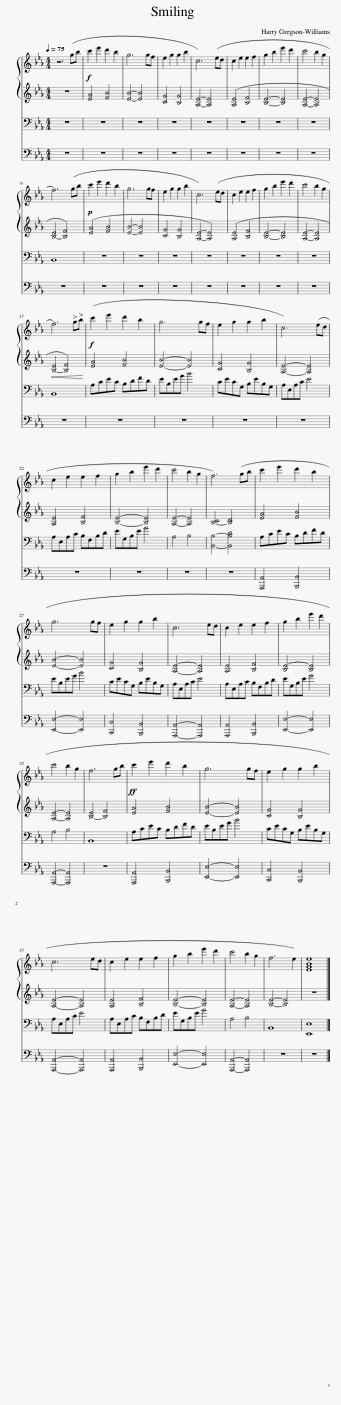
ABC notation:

X:1
%%score { 1 | 2 | 3 | 4 }
L:1/8
Q:1/4=75
M:4/4
I:linebreak $
K:Eb
V:1 treble
V:2 treble
V:3 bass
V:4 bass
V:1
 z6 (gb |!f! c'2 e'2 d'2 b2 | g6 gf | e2 g2 g2 b2 | c6) (ed | %5
 c2 e2 e2 f2 | g2 b2 e'2 d'2 | c'4 b2 g2 |$ f6) (gb |!p! c'2 e'2 d'2 b2 | %10
 g6 gf | e2 g2 g2 b2 | c6) (ed | c2 e2 e2 f2 | g2 b2 e'2 d'2 | %15
 c'4 b2 g2 |$ f6) gb |!f! (c'2 e'2 d'2 b2 | g6 gf | e2 g2 g2 b2 | %20
 c6) (ed |$ c2 e2 e2 f2 | g2 b2 e'2 d'2 | c'4 b2 g2 | f6) (gb | %25
 c'2 e'2 d'2 b2 |$ g6 gf | e2 g2 g2 b2 | c6 ed | c2 e2 e2 f2 | %30
 g2 b2 e'2 d'2 |$ c'4 b2 g2 | f6 gb |!ff! c'2 e'2 d'2 b2 | g6 gf | %35
 e2 g2 g2 b2 |$ c6 ed | c2 e2 e2 f2 | g2 b2 e'2 d'2 | c'4 b2 g2 | %40
 f6 e2) | [EGBe]8 |] %42
V:2
 z8 | [EA]4 [FB]4 | [EB]4- [EB]4 | [CG]4 [B,G]4 | [A,E]4- [A,E]4 | %5
 ([A,E]4 [B,F]4 | [B,E]4- [B,E]4 | [A,E]4- [A,E]4 |$ [B,-E]4 [B,F]4) | ([EA]4 [FB]4 | %10
 [EB]4- [EB]4 | [CG]4 [B,G]4 | [A,E]4- [A,E]4) | ([A,E]4 [B,F]4 | [B,E]4- [B,E]4 | %15
 [A,E]4- [A,E]4 |$!<(! [B,-E]4 [B,F]4)!<)! | [EA]4 [FB]4 | [EB]4- [EB]4 | [CG]4 [B,G]4 | %20
 [A,E]4- [A,E]4 |$ [A,E]4 [B,F]4 | [B,E]4- [B,E]4 | [A,E]4- [A,E]4 | [B,-C]4 [B,D]4 | %25
 [EA]4 [FB]4 |$ [EB]4- [EB]4 | [CG]4 [B,G]4 | [A,E]4- [A,E]4 | [A,E]4 [B,F]4 | %30
 [B,E-]4 [B,E]4 |$ [A,E]4- [A,E]4 | [B,-E]4 [B,F]4 | [EA]4 [FB]4 | [EB]4- [EB]4 | %35
 [CG]4 [B,G]4 |$ [A,E]4- [A,E]4 | [A,E]4 [B,F]4 | [B,E]4- [B,E]4 | [A,E]4- [A,E]4 | %40
 [B,E]4- [B,E]4 | z8 |] %42
V:3
 z8 | z8 | z8 | z8 | z8 | %5
 z8 | z8 | z8 |$ B,,8 | z8 | %10
 z8 | z8 | z8 | z8 | z8 | %15
 z8 |$ B,,8 | A,CEC B,DFD | EB,EG B4 | CECG, B,EB,G, | %20
 A,E,A,C E4 |$ A,E,A,C B,F,B,D | EG,B,E G4 | A,4 B,4 | [B,,B,]4- [B,,B,D]4 | %25
 A,CEC B,DFD |$ EB,EG B4 | CECG, B,EB,G, | A,E,A,C E4 | A,E,A,C B,F,B,D | %30
 EG,B,E G4 |$ A,4 B,4 | B,,8 | A,CEC B,DFD | EB,EG B4 | %35
 CECG, B,EB,G, |$ A,E,A,C E4 | A,E,A,C B,F,B,D | EG,B,E G4 | A,4 B,4 | %40
 B,,8 | [E,,E,]8 |] %42
V:4
 z8 | z8 | z8 | z8 | z8 | %5
 z8 | z8 | z8 |$ z8 | z8 | %10
 z8 | z8 | z8 | z8 | z8 | %15
 z8 |$ z8 | z8 | z8 | z8 | %20
 z8 |$ z8 | z8 | z8 | z8 | %25
 [A,,,A,,]4 [B,,,B,,]4 |$ [E,,E,]4- [E,,E,]4 | [C,,C,]4 [B,,,B,,]4 | [A,,,A,,]4- [A,,,A,,]4 | [A,,,A,,]4 [B,,,B,,]4 | %30
 [E,,E,]4- [E,,E,]4 |$ [A,,,A,,]4- [A,,,A,,]4 | z8 | [A,,,A,,]4 [B,,,B,,]4 | [E,,E,]4- [E,,E,]4 | %35
 [C,,C,]4 [B,,,B,,]4 |$ [A,,,A,,]4- [A,,,A,,]4 | [A,,,A,,]4 [B,,,B,,]4 | [E,,E,]4- [E,,E,]4 | [A,,,A,,]4- [A,,,A,,]4 | %40
 z8 | z8 |] %42
